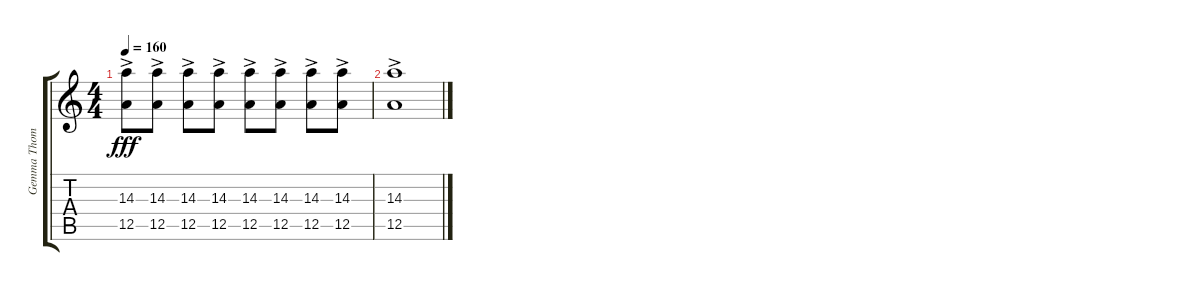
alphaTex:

\track ("Gemma Thompson - Guitar" "Gemma Thom") {instrument distortionguitar}
\staff {score tabs}
\tuning (E4 B3 G3 D3 A2 E2) {hide}
\ts (4 4)
\tempo 160
\clef g2
\ks c
(14.3{ac} 12.5{ac}).8{dy fff} (14.3{ac} 12.5{ac}).8 (14.3{ac} 12.5{ac}).8 (14.3{ac} 12.5{ac}).8 (14.3{ac} 12.5{ac}).8 (14.3{ac} 12.5{ac}).8 (14.3{ac} 12.5{ac}).8 (14.3{ac} 12.5{ac}).8 |
(14.3{ac} 12.5{ac}).1
